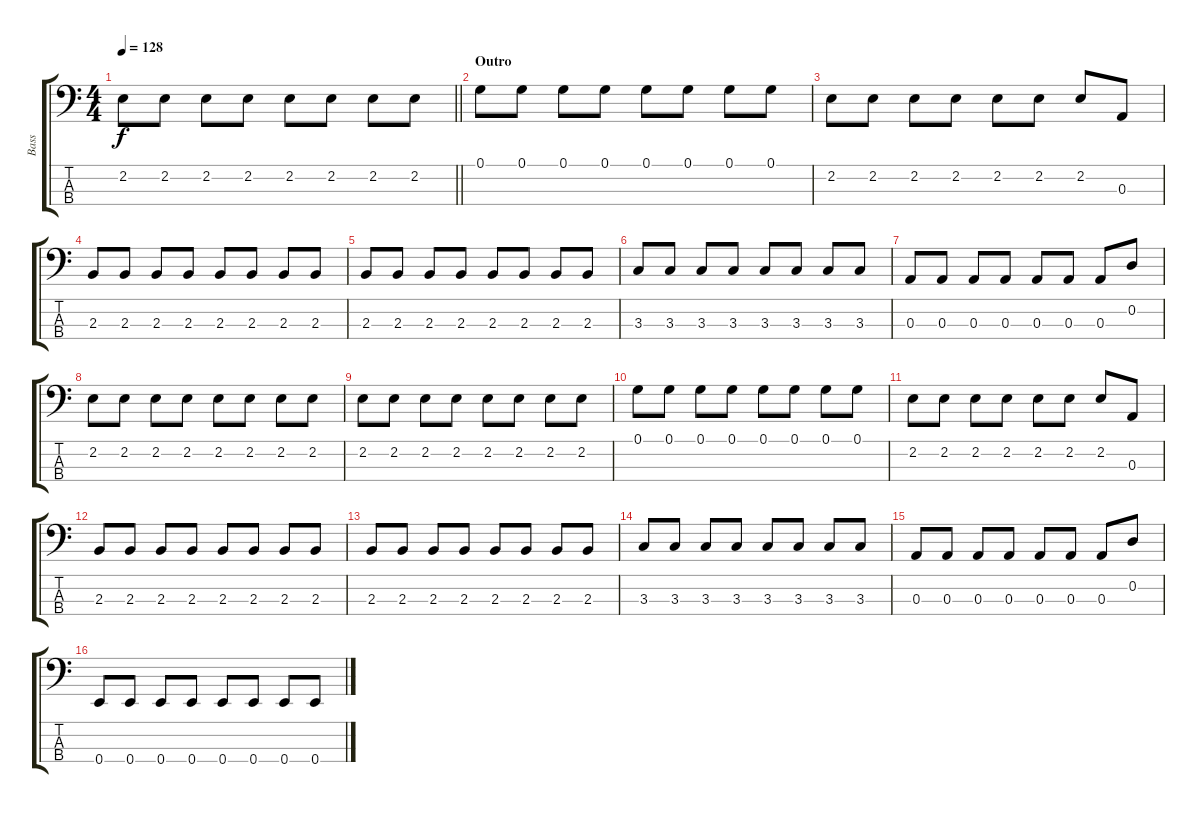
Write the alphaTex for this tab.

\track ("Bass" "Bass") {instrument electricbassfinger}
\staff {score tabs}
\tuning (G2 D2 A1 E1) {hide}
\ts (4 4)
\tempo 128
\clef f4
\barLineRight lightlight
\ks c
2.2.8{dy f} 2.2.8 2.2.8 2.2.8 2.2.8 2.2.8 2.2.8 2.2.8 |
\section ("" "Outro")
0.1.8 0.1.8 0.1.8 0.1.8 0.1.8 0.1.8 0.1.8 0.1.8 |
2.2.8 2.2.8 2.2.8 2.2.8 2.2.8 2.2.8 2.2.8 0.3.8 |
2.3.8 2.3.8 2.3.8 2.3.8 2.3.8 2.3.8 2.3.8 2.3.8 |
2.3.8 2.3.8 2.3.8 2.3.8 2.3.8 2.3.8 2.3.8 2.3.8 |
3.3.8 3.3.8 3.3.8 3.3.8 3.3.8 3.3.8 3.3.8 3.3.8 |
0.3.8 0.3.8 0.3.8 0.3.8 0.3.8 0.3.8 0.3.8 0.2.8 |
2.2.8 2.2.8 2.2.8 2.2.8 2.2.8 2.2.8 2.2.8 2.2.8 |
2.2.8 2.2.8 2.2.8 2.2.8 2.2.8 2.2.8 2.2.8 2.2.8 |
0.1.8 0.1.8 0.1.8 0.1.8 0.1.8 0.1.8 0.1.8 0.1.8 |
2.2.8 2.2.8 2.2.8 2.2.8 2.2.8 2.2.8 2.2.8 0.3.8 |
2.3.8 2.3.8 2.3.8 2.3.8 2.3.8 2.3.8 2.3.8 2.3.8 |
2.3.8 2.3.8 2.3.8 2.3.8 2.3.8 2.3.8 2.3.8 2.3.8 |
3.3.8 3.3.8 3.3.8 3.3.8 3.3.8 3.3.8 3.3.8 3.3.8 |
0.3.8 0.3.8 0.3.8 0.3.8 0.3.8 0.3.8 0.3.8 0.2.8 |
0.4.8{instrument overdrivenguitar} 0.4.8 0.4.8 0.4.8 0.4.8 0.4.8 0.4.8 0.4.8
